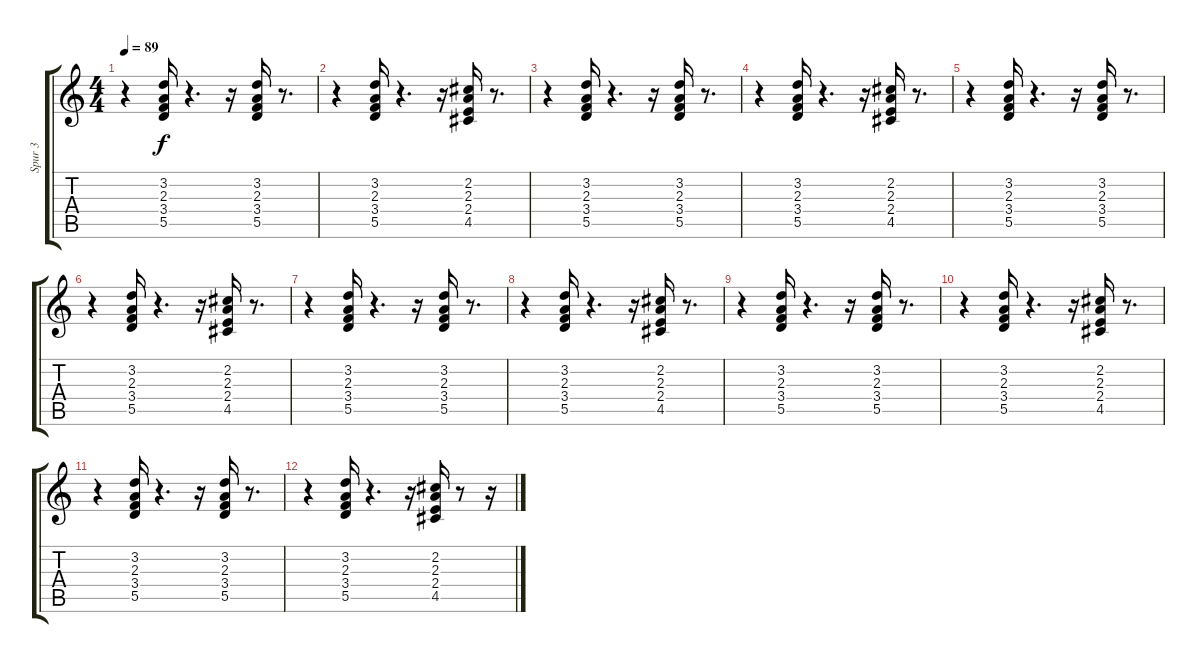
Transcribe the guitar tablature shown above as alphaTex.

\track ("Spur 3" "Spur 3") {instrument acousticguitarnylon}
\staff {score tabs}
\tuning (E4 B3 G3 D3 A2 E2) {hide}
\ts (4 4)
\tempo 89
\clef g2
\ks c
r.4{dy f} (3.2 2.3 3.4 5.5).16 r.4{d} r.16 (3.2 2.3 3.4 5.5).16 r.8{d} |
r.4 (3.2 2.3 3.4 5.5).16 r.4{d} r.16 (2.2 2.3 2.4 4.5).16 r.8{d} |
r.4 (3.2 2.3 3.4 5.5).16 r.4{d} r.16 (3.2 2.3 3.4 5.5).16 r.8{d} |
r.4 (3.2 2.3 3.4 5.5).16 r.4{d} r.16 (2.2 2.3 2.4 4.5).16 r.8{d} |
r.4 (3.2 2.3 3.4 5.5).16 r.4{d} r.16 (3.2 2.3 3.4 5.5).16 r.8{d} |
r.4 (3.2 2.3 3.4 5.5).16 r.4{d} r.16 (2.2 2.3 2.4 4.5).16 r.8{d} |
r.4 (3.2 2.3 3.4 5.5).16 r.4{d} r.16 (3.2 2.3 3.4 5.5).16 r.8{d} |
r.4 (3.2 2.3 3.4 5.5).16{volume 10} r.4{d} r.16 (2.2 2.3 2.4 4.5).16{volume 10} r.8{d} |
r.4 (3.2 2.3 3.4 5.5).16{volume 9} r.4{d} r.16 (3.2 2.3 3.4 5.5).16{volume 8} r.8{d} |
r.4 (3.2 2.3 3.4 5.5).16{volume 7} r.4{d} r.16 (2.2 2.3 2.4 4.5).16{volume 6} r.8{d} |
r.4 (3.2 2.3 3.4 5.5).16{volume 5} r.4{d} r.16 (3.2 2.3 3.4 5.5).16{volume 4} r.8{d} |
r.4 (3.2 2.3 3.4 5.5).16{volume 4} r.4{d} r.16 (2.2 2.3 2.4 4.5).16{volume 3} r.8 r.16
